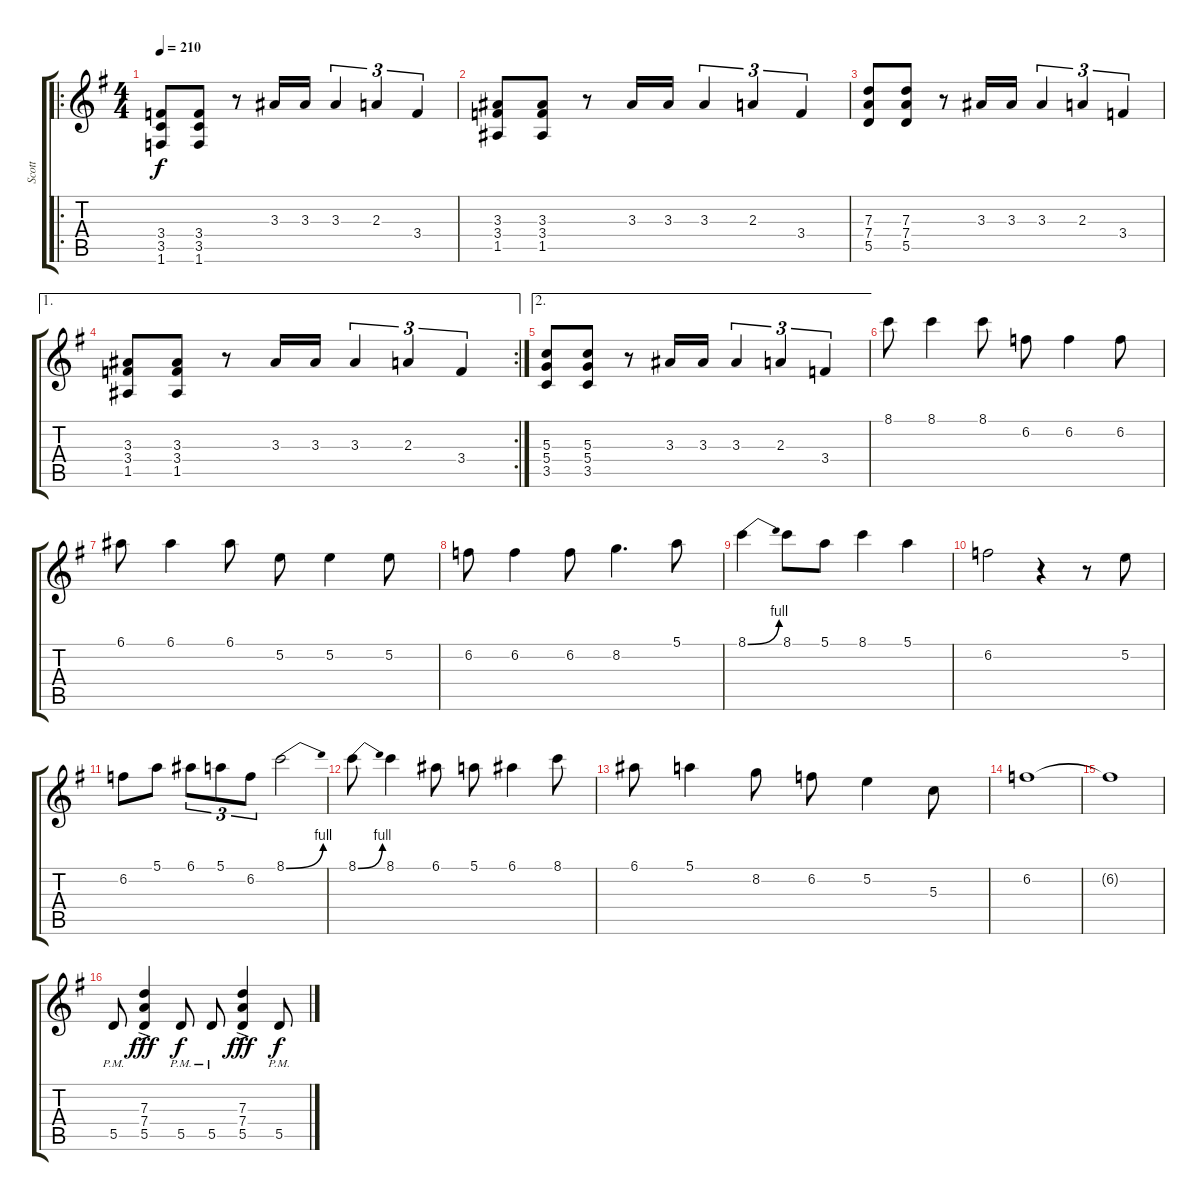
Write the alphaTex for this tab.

\track ("Scott" "Scott") {instrument overdrivenguitar}
\staff {score tabs}
\tuning (E4 B3 G3 D3 A2 E2) {hide}
\ro
\ts (4 4)
\tempo 210
\clef g2
\ks g
(3.4 3.5 1.6).8{dy f} (3.4 3.5 1.6).8 r.8 3.3.16 3.3.16 3.3.4{tu (3 2)} 2.3.4{tu (3 2)} 3.4.4{tu (3 2)} |
(3.3 3.4 1.5).8 (3.3 3.4 1.5).8 r.8 3.3.16 3.3.16 3.3.4{tu (3 2)} 2.3.4{tu (3 2)} 3.4.4{tu (3 2)} |
(7.3 7.4 5.5).8 (7.3 7.4 5.5).8 r.8 3.3.16 3.3.16 3.3.4{tu (3 2)} 2.3.4{tu (3 2)} 3.4.4{tu (3 2)} |
\ae 1
\rc 2
(3.3 3.4 1.5).8 (3.3 3.4 1.5).8 r.8 3.3.16 3.3.16 3.3.4{tu (3 2)} 2.3.4{tu (3 2)} 3.4.4{tu (3 2)} |
\ae 2
(5.3 5.4 3.5).8 (5.3 5.4 3.5).8 r.8 3.3.16 3.3.16 3.3.4{tu (3 2)} 2.3.4{tu (3 2)} 3.4.4{tu (3 2)} |
8.1.8 8.1.4 8.1.8 6.2.8 6.2.4 6.2.8 |
6.1.8 6.1.4 6.1.8 5.2.8 5.2.4 5.2.8 |
6.2.8 6.2.4 6.2.8 8.2.4{d} 5.1.8 |
8.1{be (bend 0 0 60 4)}.4 8.1.8 5.1.8 8.1.4 5.1.4 |
6.2.2 r.4 r.8 5.2.8 |
6.2.8 5.1.8 6.1.8{tu (3 2)} 5.1.8{tu (3 2)} 6.2.8{tu (3 2)} 8.1{be (bend 0 0 60 4)}.2 |
8.1{be (bend 0 0 60 4)}.8 8.1.4 6.1.8 5.1.8 6.1.4 8.1.8 |
6.1.8 5.1.4 8.2.8 6.2.8 5.2.4 5.3.8 |
6.2.1 |
6.2{t}.1 |
5.5{pm}.8 (7.3 7.4{ac} 5.5).4{dy fff} 5.5{pm}.8{dy f} 5.5{pm}.8 (7.3 7.4{ac} 5.5).4{dy fff} 5.5{pm}.8{dy f}
